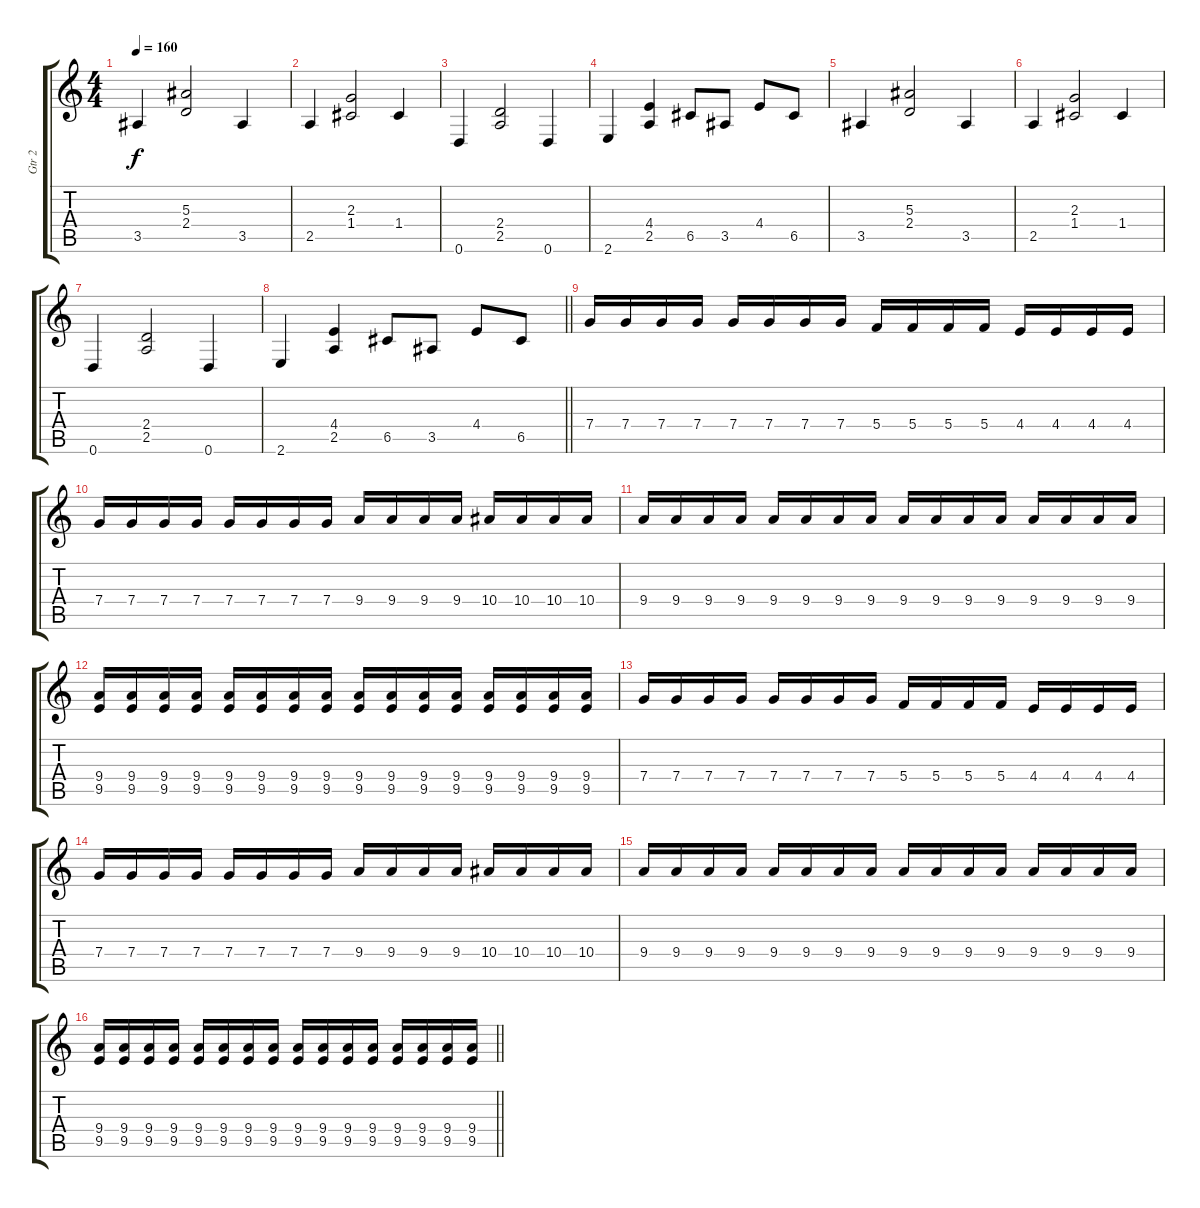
\track ("Gtr 2" "Gtr 2") {instrument overdrivenguitar}
\staff {score tabs}
\tuning (D4 A3 F3 C3 G2 D2) {hide}
\ts (4 4)
\tempo 160
\clef g2
\ks c
3.5.4{dy f} (5.3 2.4).2 3.5.4 |
2.5.4 (2.3 1.4).2 1.4.4 |
0.6.4 (2.4 2.5).2 0.6.4 |
2.6.4 (4.4 2.5).4 6.5.8 3.5.8 4.4.8 6.5.8 |
3.5.4 (5.3 2.4).2 3.5.4 |
2.5.4 (2.3 1.4).2 1.4.4 |
0.6.4 (2.4 2.5).2 0.6.4 |
\barLineRight lightlight
2.6.4 (4.4 2.5).4 6.5.8 3.5.8 4.4.8 6.5.8 |
7.4.16 7.4.16 7.4.16 7.4.16 7.4.16 7.4.16 7.4.16 7.4.16 5.4.16 5.4.16 5.4.16 5.4.16 4.4.16 4.4.16 4.4.16 4.4.16 |
7.4.16 7.4.16 7.4.16 7.4.16 7.4.16 7.4.16 7.4.16 7.4.16 9.4.16 9.4.16 9.4.16 9.4.16 10.4.16 10.4.16 10.4.16 10.4.16 |
9.4.16 9.4.16 9.4.16 9.4.16 9.4.16 9.4.16 9.4.16 9.4.16 9.4.16 9.4.16 9.4.16 9.4.16 9.4.16 9.4.16 9.4.16 9.4.16 |
(9.4 9.5).16 (9.4 9.5).16 (9.4 9.5).16 (9.4 9.5).16 (9.4 9.5).16 (9.4 9.5).16 (9.4 9.5).16 (9.4 9.5).16 (9.4 9.5).16 (9.4 9.5).16 (9.4 9.5).16 (9.4 9.5).16 (9.4 9.5).16 (9.4 9.5).16 (9.4 9.5).16 (9.4 9.5).16 |
7.4.16 7.4.16 7.4.16 7.4.16 7.4.16 7.4.16 7.4.16 7.4.16 5.4.16 5.4.16 5.4.16 5.4.16 4.4.16 4.4.16 4.4.16 4.4.16 |
7.4.16 7.4.16 7.4.16 7.4.16 7.4.16 7.4.16 7.4.16 7.4.16 9.4.16 9.4.16 9.4.16 9.4.16 10.4.16 10.4.16 10.4.16 10.4.16 |
9.4.16 9.4.16 9.4.16 9.4.16 9.4.16 9.4.16 9.4.16 9.4.16 9.4.16 9.4.16 9.4.16 9.4.16 9.4.16 9.4.16 9.4.16 9.4.16 |
\barLineRight lightlight
(9.4 9.5).16 (9.4 9.5).16 (9.4 9.5).16 (9.4 9.5).16 (9.4 9.5).16 (9.4 9.5).16 (9.4 9.5).16 (9.4 9.5).16 (9.4 9.5).16 (9.4 9.5).16 (9.4 9.5).16 (9.4 9.5).16 (9.4 9.5).16 (9.4 9.5).16 (9.4 9.5).16 (9.4 9.5).16
